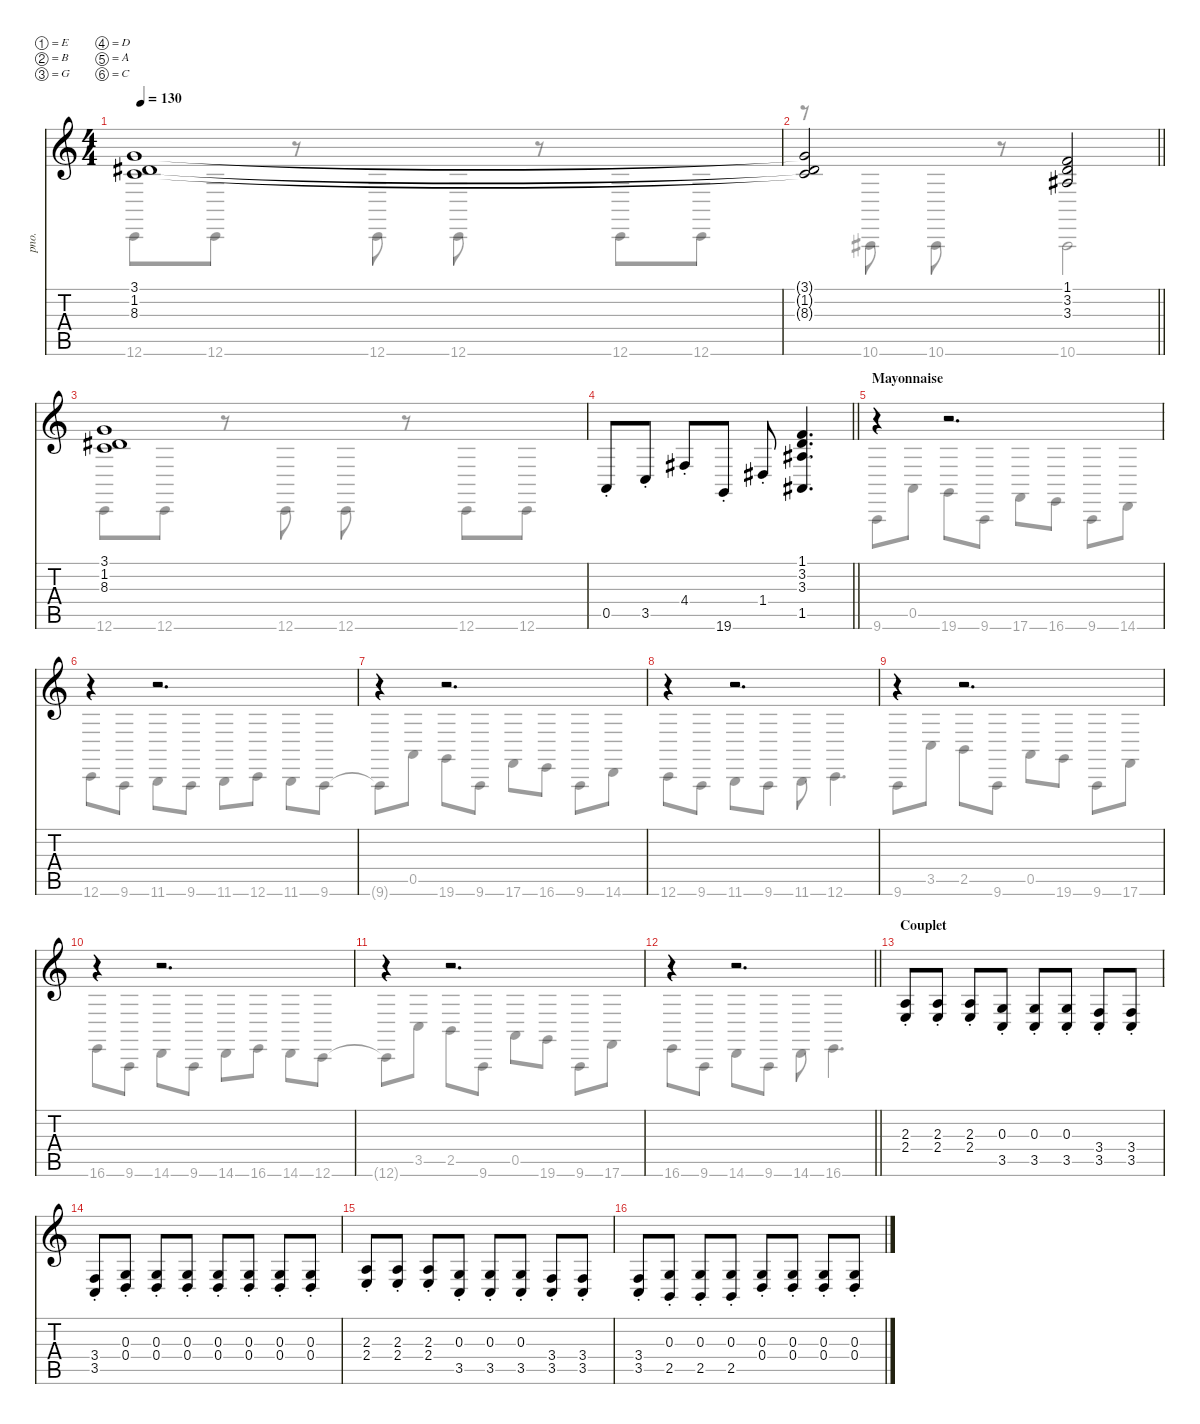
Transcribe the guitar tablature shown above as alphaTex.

\defaultSystemsLayout 4
\hideDynamics
\bracketExtendMode nobrackets
\track ("Reney" "pno.") {mute instrument brightacousticpiano}
\staff {score tabs}
\tuning (E4 B3 G3 D3 A2 C1)
\voice
\ts (4 4)
\tempo 130
\clef g2
\ks c
(3.1 1.2 8.3{acc #}).1{dy f} |
\barLineRight lightlight
(3.1{t} 1.2{t} 8.3{t acc #}).2 (1.1 3.2 3.3{acc #}).2 |
(3.1 1.2 8.3{acc #}).1 |
\barLineRight lightlight
0.5{st}.8 3.5{st}.8 4.4{st acc #}.8 19.6{st}.8 1.4{st acc #}.8 (1.1 3.2 3.3{acc #} 1.5{acc #}).4{d} |
\section ("" "Mayonnaise")
r.4 r.2{d} |
r.4 r.2{d} |
r.4 r.2{d} |
r.4 r.2{d} |
r.4 r.2{d} |
r.4 r.2{d} |
r.4 r.2{d} |
\barLineRight lightlight
r.4 r.2{d} |
\section ("" "Couplet")
(2.3{st} 2.4{st}).8{instrument rockorgan} (2.3{st} 2.4{st}).8 (2.3{st} 2.4{st}).8 (0.3{st} 3.5{st}).8 (0.3{st} 3.5{st}).8 (0.3{st} 3.5{st}).8 (3.4{st} 3.5{st}).8 (3.4{st} 3.5{st}).8 |
(3.4{st} 3.5{st}).8 (0.3{st} 0.4{st}).8 (0.3{st} 0.4{st}).8 (0.3{st} 0.4{st}).8 (0.3{st} 0.4{st}).8 (0.3{st} 0.4{st}).8 (0.3{st} 0.4{st}).8 (0.3{st} 0.4{st}).8 |
(2.3{st} 2.4{st}).8 (2.3{st} 2.4{st}).8 (2.3{st} 2.4{st}).8 (0.3{st} 3.5{st}).8 (0.3{st} 3.5{st}).8 (0.3{st} 3.5{st}).8 (3.4{st} 3.5{st}).8 (3.4{st} 3.5{st}).8 |
(3.4{st} 3.5{st}).8 (0.3{st} 2.5).8 (0.3{st} 2.5).8 (0.3{st} 2.5).8 (0.3{st} 0.4{st}).8 (0.3{st} 0.4{st}).8 (0.3{st} 0.4{st}).8 (0.3{st} 0.4{st}).8
\voice
\clef g2
\ottava regular
\simile none
\ks c
12.6.8{dy f} 12.6.8 r.8 12.6.8 12.6.8 r.8 12.6.8 12.6.8 |
\barLineRight lightlight
r.8 10.6{acc #}.8 10.6{acc #}.8 r.8 10.6{acc #}.2 |
12.6.8 12.6.8 r.8 12.6.8 12.6.8 r.8 12.6.8 12.6.8 |
\barLineRight lightlight
|
9.6.8 0.5.8 19.6.8 9.6.8 17.6.8 16.6.8 9.6.8 14.6.8 |
12.6.8 9.6.8 11.6.8 9.6.8 11.6.8 12.6.8 11.6.8 9.6.8 |
9.6{t}.8 0.5.8 19.6.8 9.6.8 17.6.8 16.6.8 9.6.8 14.6.8 |
12.6.8 9.6.8 11.6.8 9.6.8 11.6.8 12.6.4{d} |
9.6.8 3.5.8 2.5.8 9.6.8 0.5.8 19.6.8 9.6.8 17.6.8 |
16.6.8 9.6.8 14.6.8 9.6.8 14.6.8 16.6.8 14.6.8 12.6.8 |
12.6{t}.8 3.5.8 2.5.8 9.6.8 0.5.8 19.6.8 9.6.8 17.6.8 |
\barLineRight lightlight
16.6.8 9.6.8 14.6.8 9.6.8 14.6.8 16.6.4{d} |
|
|
|
